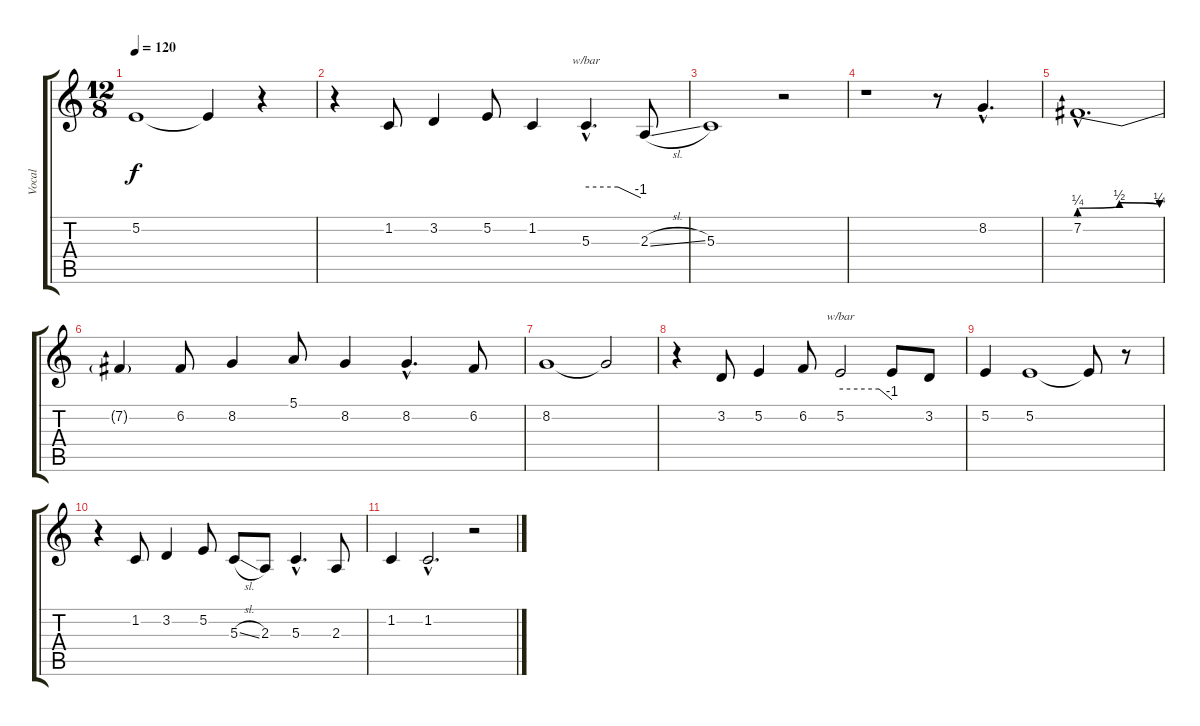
\track ("Vocal" "Vocal") {instrument lead6voice}
\staff {score tabs}
\tuning (E4 B3 G3 D3 A2 E2) {hide}
\ts (12 8)
\tempo 120
\clef g2
\ks c
5.2.1{dy f} 5.2{t}.4 r.4 |
r.4 1.2.8 3.2.4 5.2.8 1.2.4 5.3{hac}.4{d tbe (custom default 0 0 35 0 60 -4)} 2.3{sl}.8 |
5.3.1 r.2 |
r.1 r.8 8.2{hac}.4{d} |
7.2{be (bendrelease 0 1 5 2 39 2 60 1) hac}.1{d} |
7.2{t}.4 6.2.8 8.2.4 5.1.8 8.2.4 8.2{hac}.4{d} 6.2.8 |
8.2.1 8.2{t}.2 |
r.4 3.2.8 5.2.4 6.2.8 5.2.2{tbe (custom default 0 0 45 0 60 -4)} 5.2{t}.8 3.2.8 |
5.2.4 5.2.1 5.2{t}.8 r.8 |
r.4 1.2.8 3.2.4 5.2.8 5.3{sl}.8 2.3.8 5.3{hac}.4{d} 2.3.8 |
1.2.4 1.2{hac}.2{d} r.2
